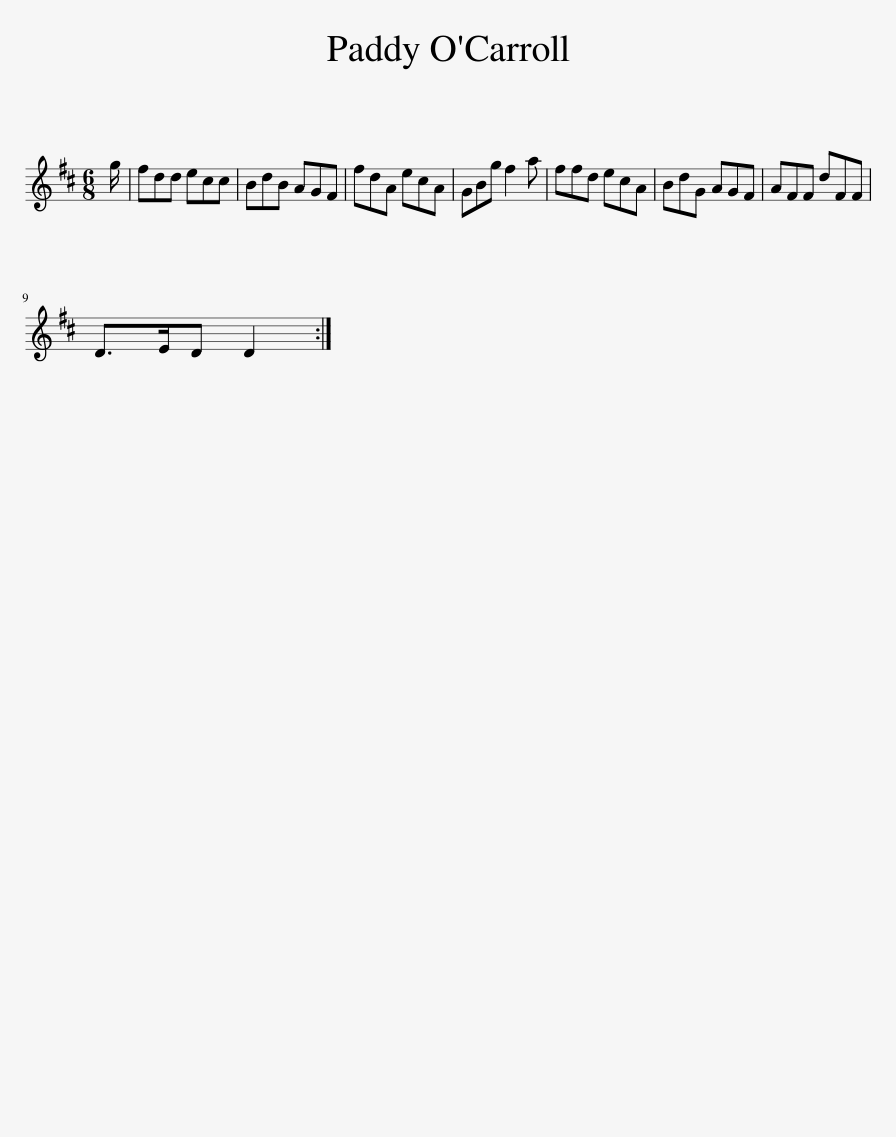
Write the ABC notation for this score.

X:1
L:1/8
M:6/8
I:linebreak $
K:D
V:1 treble
V:1
 g/ | fdd ecc | BdB AGF | fdA ecA | GBg f2 a | %5
 ffd ecA | BdG AGF | AFF dFF |$ D>ED D2 :| %9
